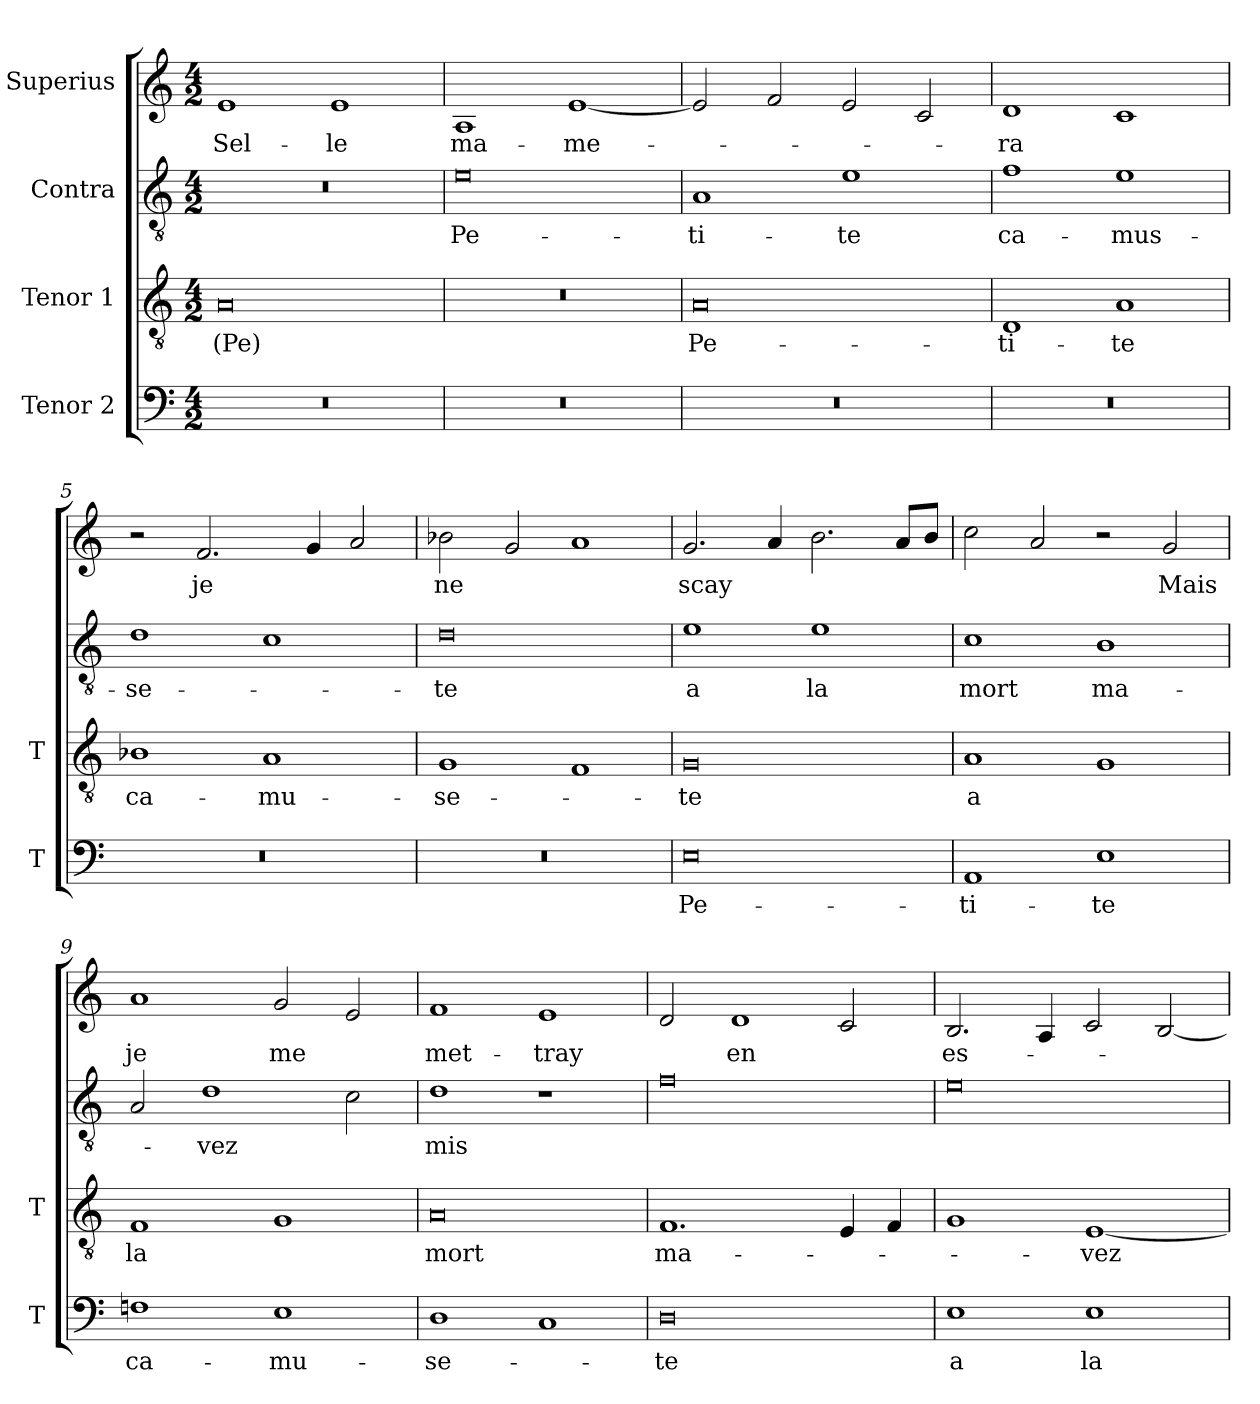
**kern	**text	**kern	**text	**kern	**text	**kern	**text
*part4	*part4	*part3	*part3	*part2	*part2	*part1	*part1
*staff4	*staff4	*staff3	*staff3	*staff2	*staff2	*staff1	*staff1
*I"Tenor 2	*	*I"Tenor 1	*	*I"Contra	*	*I"Superius	*
*I'T	*	*I'T	*	*	*	*	*
*clefF4	*	*clefGv2	*	*clefGv2	*	*clefG2	*
*M4/2	*	*M4/2	*	*M4/2	*	*M4/2	*
=1	=1	=1	=1	=1	=1	=1	=1
0r	.	0A	-(Pe)	0r	.	1e	Sel-
.	.	.	.	.	.	1e	-le
=2	=2	=2	=2	=2	=2	=2	=2
0r	.	0r	.	0e	Pe-	1A	ma-
.	.	.	.	.	.	[1e	-me-
=3	=3	=3	=3	=3	=3	=3	=3
0r	.	0A	Pe-	1A	-ti-	2e]	.
.	.	.	.	.	.	2f	.
.	.	.	.	1e	-te	2e	.
.	.	.	.	.	.	2c	.
=4	=4	=4	=4	=4	=4	=4	=4
0r	.	1D	-ti-	1f	ca-	1d	-ra
.	.	1A	-te	1e	-mus-	1c	.
=5	=5	=5	=5	=5	=5	=5	=5
0r	.	1B-X	ca-	1d	-se-	2r	.
.	.	.	.	.	.	2.f	-je
.	.	1A	-mu-	1c	.	.	.
.	.	.	.	.	.	4g	.
.	.	.	.	.	.	2a	.
=6	=6	=6	=6	=6	=6	=6	=6
0r	.	1G	-se-	0d	-te	2b-X	-ne
.	.	.	.	.	.	2g	.
.	.	1F	.	.	.	1a	.
=7	=7	=7	=7	=7	=7	=7	=7
0E	Pe-	0G	-te	1e	-a	2.g	-scay
.	.	.	.	.	.	4a	.
.	.	.	.	1e	-la	2.b	.
.	.	.	.	.	.	8a/L	.
.	.	.	.	.	.	8b/J	.
=8	=8	=8	=8	=8	=8	=8	=8
1AA	-ti-	1A	-a	1c	-mort	2cc	.
.	.	.	.	.	.	2a	.
1E	-te	1G	.	1B	ma-	2r	.
.	.	.	.	.	.	2g	-Mais
=9	=9	=9	=9	=9	=9	=9	=9
1Fn	ca-	1F	-la	2A	.	1a	-je
.	.	.	.	1d	-vez	.	.
1E	-mu-	1G	.	.	.	2g	-me
.	.	.	.	2c	.	2e	.
=10	=10	=10	=10	=10	=10	=10	=10
1D	-se-	0A	-mort	1d	-mis	1f	met-
1C	.	.	.	1r	.	1e	-tray
=11	=11	=11	=11	=11	=11	=11	=11
0D	-te	1.F	ma-	0f	.	2d	.
.	.	.	.	.	.	1d	-en
.	.	4E	.	.	.	2c	.
.	.	4F	.	.	.	.	.
=12	=12	=12	=12	=12	=12	=12	=12
1E	-a	1G	.	0e	.	2.B	es-
.	.	.	.	.	.	4A	.
1E	-la	[1E	-vez	.	.	2c	.
.	.	.	.	.	.	[2B	.
=	=	=	=	=	=	=	=
*-	*-	*-	*-	*-	*-	*-	*-
